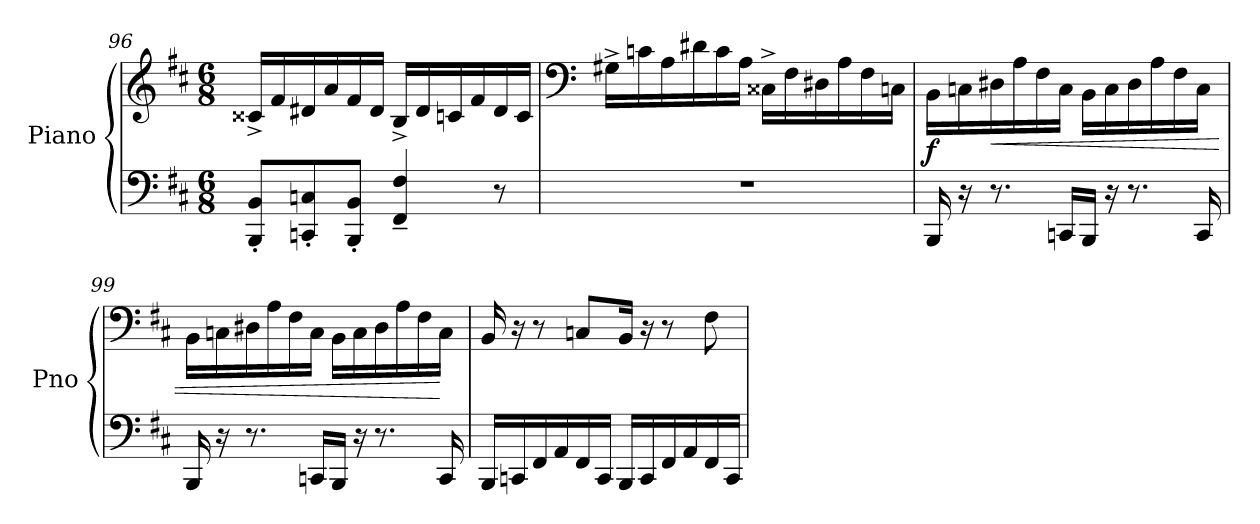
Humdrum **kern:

**kern	**kern	**dynam
*part1	*part1	*part1
*staff2	*staff1	*staff1/2
*I"Piano	*	*
*I'Pno	*	*
!!LO:LB:g=z
*clefF4	*clefG2	*
*k[f#c#]	*k[f#c#]	*
*M6/8	*M6/8	*
=96	=96	=96
8BBB/' 8BB/'L	16c##X^/LL	.
.	16f#/	.
8CCn/' 8Cn/'	16d#X/	.
.	16a/	.
8BBB/' 8BB/'J	16f#/	.
.	16d#/JJ	.
4FF#/~ 4F#/~	16B^/LL	.
.	16d#/	.
.	16cn/	.
.	16f#/	.
8r	16d#/	.
.	16c/JJ	.
=97	=97	=97
*	*clefF4	*
2.r	16G#X^\LL	.
.	16cn\	.
.	16A\	.
.	16d#X\	.
.	16c\	.
.	16A\JJ	.
.	16C##X^\LL	.
.	16F#\	.
.	16D#X\	.
.	16A\	.
.	16F#\	.
.	16Cn\JJ	.
=98	=98	=98
!	!	!LO:DY:b
16BBB/	16BB\LL	f
16r	16Cn\	.
!	!	!LO:HP:b
8.r	16D#X\	<
.	16A\	.
.	16F#\	.
16CCn/LL	16C\JJ	.
16BBB/JJ	16BB\LL	.
16r	16C\	.
8.r	16D#\	.
.	16A\	.
.	16F#\	.
16CC/	16C\JJ	.
!!LO:PB:g=z
=99	=99	=99
16BBB/	16BB\LL	.
16r	16Cn\	.
8.r	16D#X\	.
.	16A\	.
.	16F#\	.
16CCn/LL	16C\JJ	.
16BBB/JJ	16BB\LL	.
16r	16C\	.
8.r	16D#\	.
.	16A\	.
.	16F#\	.
16CC/	16C\JJ	[
=100	=100	=100
16BBB/LL	16BB/	.
16CCn/	16r	.
16FF#/	8r	.
16AA/	.	.
16FF#/	8Cn/L	.
16CC/JJ	.	.
16BBB/LL	16BB/Jk	.
16CC/	16r	.
16FF#/	8r	.
16AA/	.	.
16FF#/	8F#\	.
16CC/JJ	.	.
=	=	=
*-	*-	*-
